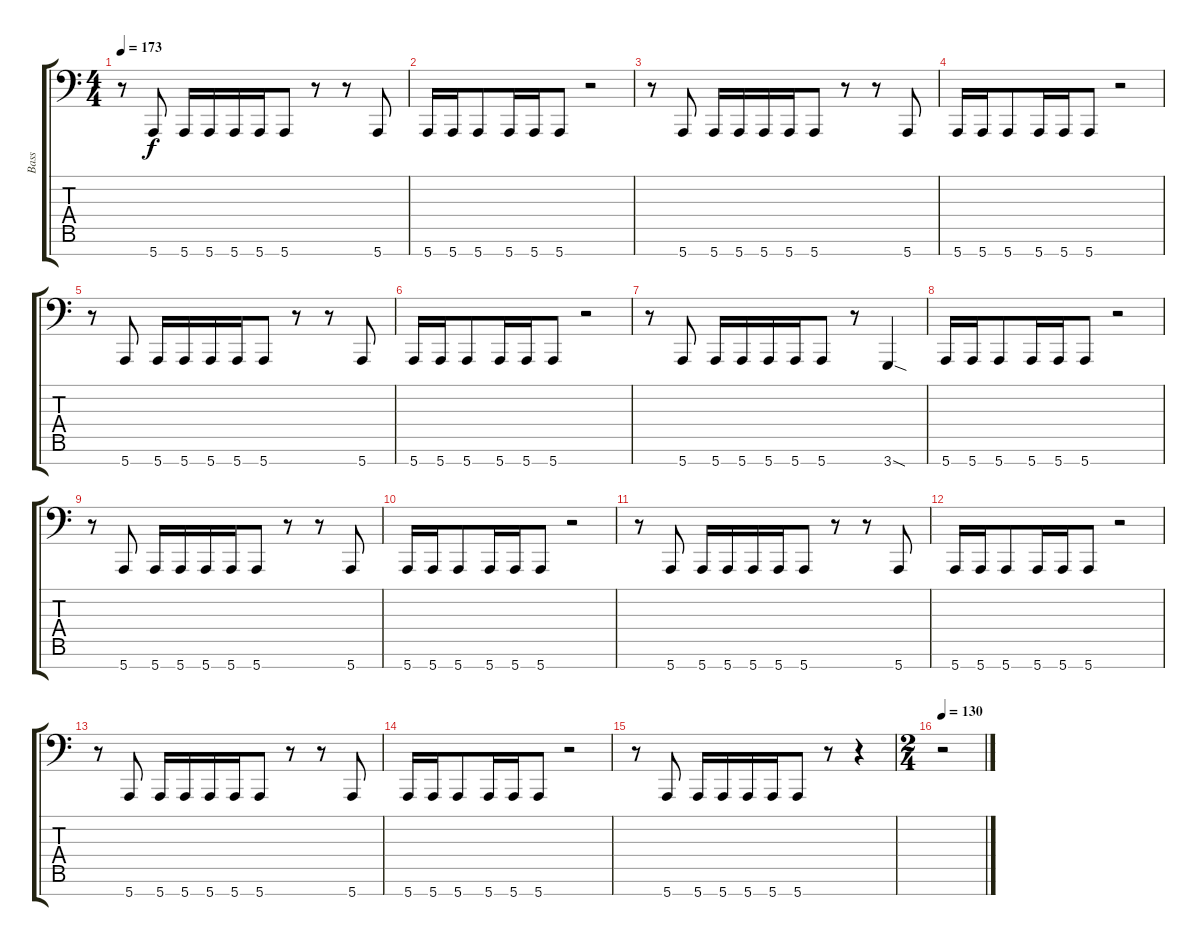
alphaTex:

\track ("Bass" "Bass") {instrument electricbassfinger}
\staff {score tabs}
\tuning (B2 Gb2 E2 B1 E1 B0 E0) {hide}
\ts (4 4)
\tempo 173
\clef f4
\ks c
r.8{dy f} 5.7.8 5.7.16 5.7.16{beam merge} 5.7.16 5.7.16{beam merge} 5.7.8 r.8{beam merge} r.8 5.7.8 |
5.7.16 5.7.16 5.7.8{beam merge} 5.7.16 5.7.16{beam merge} 5.7.8 r.2 |
r.8 5.7.8 5.7.16 5.7.16{beam merge} 5.7.16 5.7.16{beam merge} 5.7.8 r.8{beam merge} r.8 5.7.8 |
5.7.16 5.7.16 5.7.8{beam merge} 5.7.16 5.7.16{beam merge} 5.7.8 r.2 |
r.8 5.7.8 5.7.16 5.7.16{beam merge} 5.7.16 5.7.16{beam merge} 5.7.8 r.8{beam merge} r.8 5.7.8 |
5.7.16 5.7.16 5.7.8{beam merge} 5.7.16 5.7.16{beam merge} 5.7.8 r.2 |
r.8 5.7.8 5.7.16 5.7.16{beam merge} 5.7.16 5.7.16{beam merge} 5.7.8 r.8{beam merge} 3.7{sod}.4 |
5.7.16 5.7.16 5.7.8{beam merge} 5.7.16 5.7.16{beam merge} 5.7.8 r.2 |
r.8 5.7.8 5.7.16 5.7.16{beam merge} 5.7.16 5.7.16{beam merge} 5.7.8 r.8{beam merge} r.8 5.7.8 |
5.7.16 5.7.16 5.7.8{beam merge} 5.7.16 5.7.16{beam merge} 5.7.8 r.2 |
r.8 5.7.8 5.7.16 5.7.16{beam merge} 5.7.16 5.7.16{beam merge} 5.7.8 r.8{beam merge} r.8 5.7.8 |
5.7.16 5.7.16 5.7.8{beam merge} 5.7.16 5.7.16{beam merge} 5.7.8 r.2 |
r.8 5.7.8 5.7.16 5.7.16{beam merge} 5.7.16 5.7.16{beam merge} 5.7.8 r.8{beam merge} r.8 5.7.8 |
5.7.16 5.7.16 5.7.8{beam merge} 5.7.16 5.7.16{beam merge} 5.7.8 r.2 |
r.8 5.7.8 5.7.16 5.7.16{beam merge} 5.7.16 5.7.16{beam merge} 5.7.8 r.8{beam merge} r.4 |
\ts (2 4)
\tempo 130
r.2
